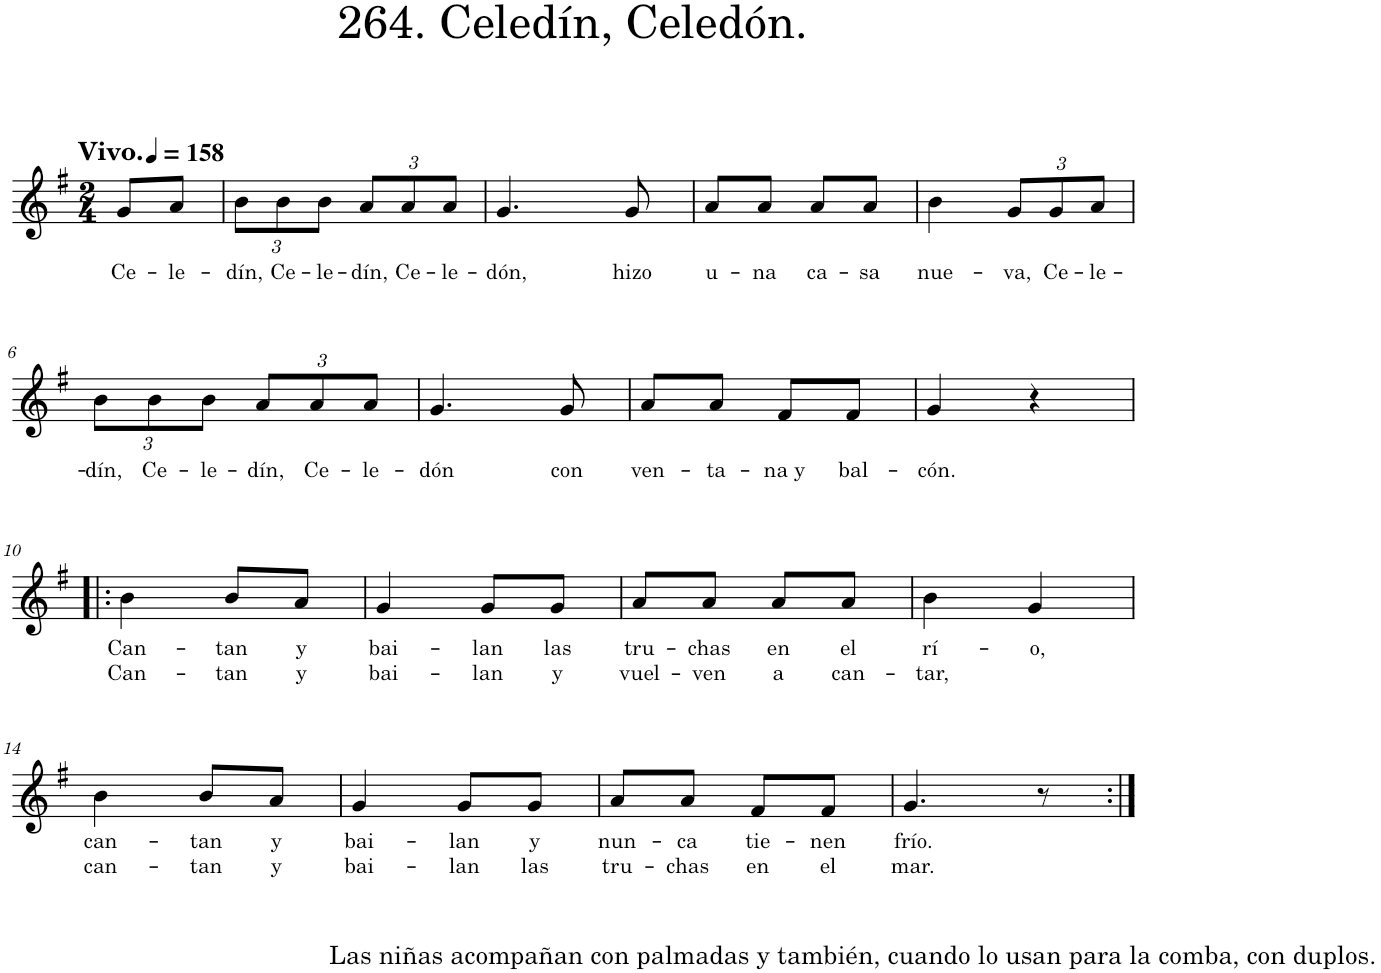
**kern	**text	**text
*part1	*part1	*part1
*staff1	*staff1	*staff1
*I"Piano	*	*
*I'Pno.	*	*
*clefG2	*	*
*k[f#]	*	*
*M2/4	*	*
*MM158	*	*
=1	=1	=1
!LO:TX:a:B:t=Vivo.	!	!
!	!LO:LY:b	!
8g/L	Ce-	.
!	!LO:LY:b	!
8a/J	-le-	.
=2	=2	=2
*Xbrackettup	*	*
!	!LO:LY:b	!
12b\L	-dín,	.
!	!LO:LY:b	!
12b\	Ce-	.
!	!LO:LY:b	!
12b\J	-le-	.
!	!LO:LY:b	!
12a/L	-dín,	.
!	!LO:LY:b	!
12a/	Ce-	.
!	!LO:LY:b	!
12a/J	-le-	.
=3	=3	=3
!	!LO:LY:b	!
4.g/	-dón,	.
!	!LO:LY:b	!
8g/	hizo	.
=4	=4	=4
!	!LO:LY:b	!
8a/L	u-	.
!	!LO:LY:b	!
8a/J	-na	.
!	!LO:LY:b	!
8a/L	ca-	.
!	!LO:LY:b	!
8a/J	-sa	.
=5	=5	=5
!	!LO:LY:b	!
4b\	nue-	.
!	!LO:LY:b	!
12g/L	-va,	.
!	!LO:LY:b	!
12g/	Ce-	.
!	!LO:LY:b	!
12a/J	-le-	.
!!LO:LB:g=z
=6	=6	=6
!	!LO:LY:b	!
12b\L	-dín,	.
!	!LO:LY:b	!
12b\	Ce-	.
!	!LO:LY:b	!
12b\J	-le-	.
!	!LO:LY:b	!
12a/L	-dín,	.
!	!LO:LY:b	!
12a/	Ce-	.
!	!LO:LY:b	!
12a/J	-le-	.
=7	=7	=7
!	!LO:LY:b	!
4.g/	-dón	.
!	!LO:LY:b	!
8g/	con	.
=8	=8	=8
!	!LO:LY:b	!
8a/L	ven-	.
!	!LO:LY:b	!
8a/J	-ta-	.
!	!LO:LY:b	!
8f#/L	-na y	.
!	!LO:LY:b	!
8f#/J	bal-	.
=9	=9	=9
!	!LO:LY:b	!
4g/	-cón.	.
4r	.	.
!!LO:LB:g=z
=10!|:	=10!|:	=10!|:
!	!LO:LY:b	!LO:LY:b
4b\	Can-	Can-
!	!LO:LY:b	!LO:LY:b
8b/L	-tan	-tan
!	!LO:LY:b	!LO:LY:b
8a/J	y	y
=11	=11	=11
!	!LO:LY:b	!LO:LY:b
4g/	bai-	bai-
!	!LO:LY:b	!LO:LY:b
8g/L	-lan	-lan
!	!LO:LY:b	!LO:LY:b
8g/J	las	y
=12	=12	=12
!	!LO:LY:b	!LO:LY:b
8a/L	tru-	vuel-
!	!LO:LY:b	!LO:LY:b
8a/J	-chas	-ven
!	!LO:LY:b	!LO:LY:b
8a/L	en	a
!	!LO:LY:b	!LO:LY:b
8a/J	el	can-
=13	=13	=13
!	!LO:LY:b	!LO:LY:b
4b\	rí-	-tar,
!	!LO:LY:b	!
4g/	-o,	.
!!LO:LB:g=z
=14	=14	=14
!	!LO:LY:b	!LO:LY:b
4b\	can-	can-
!	!LO:LY:b	!LO:LY:b
8b/L	-tan	-tan
!	!LO:LY:b	!LO:LY:b
8a/J	y	y
=15	=15	=15
!	!LO:LY:b	!LO:LY:b
4g/	bai-	bai-
!	!LO:LY:b	!LO:LY:b
8g/L	-lan	-lan
!LO:TX:b:t=Las niñas acompañan con palmadas y también, cuando lo usan para la comba, con duplos.	!	!
!	!LO:LY:b	!LO:LY:b
8g/J	y	las
=16	=16	=16
!	!LO:LY:b	!LO:LY:b
8a/L	nun-	tru-
!	!LO:LY:b	!LO:LY:b
8a/J	-ca	-chas
!	!LO:LY:b	!LO:LY:b
8f#/L	tie-	en
!	!LO:LY:b	!LO:LY:b
8f#/J	-nen	el
=17	=17	=17
!	!LO:LY:b	!LO:LY:b
4.g/	frío.	mar.
8r	.	.
=:|!	=:|!	=:|!
*-	*-	*-
